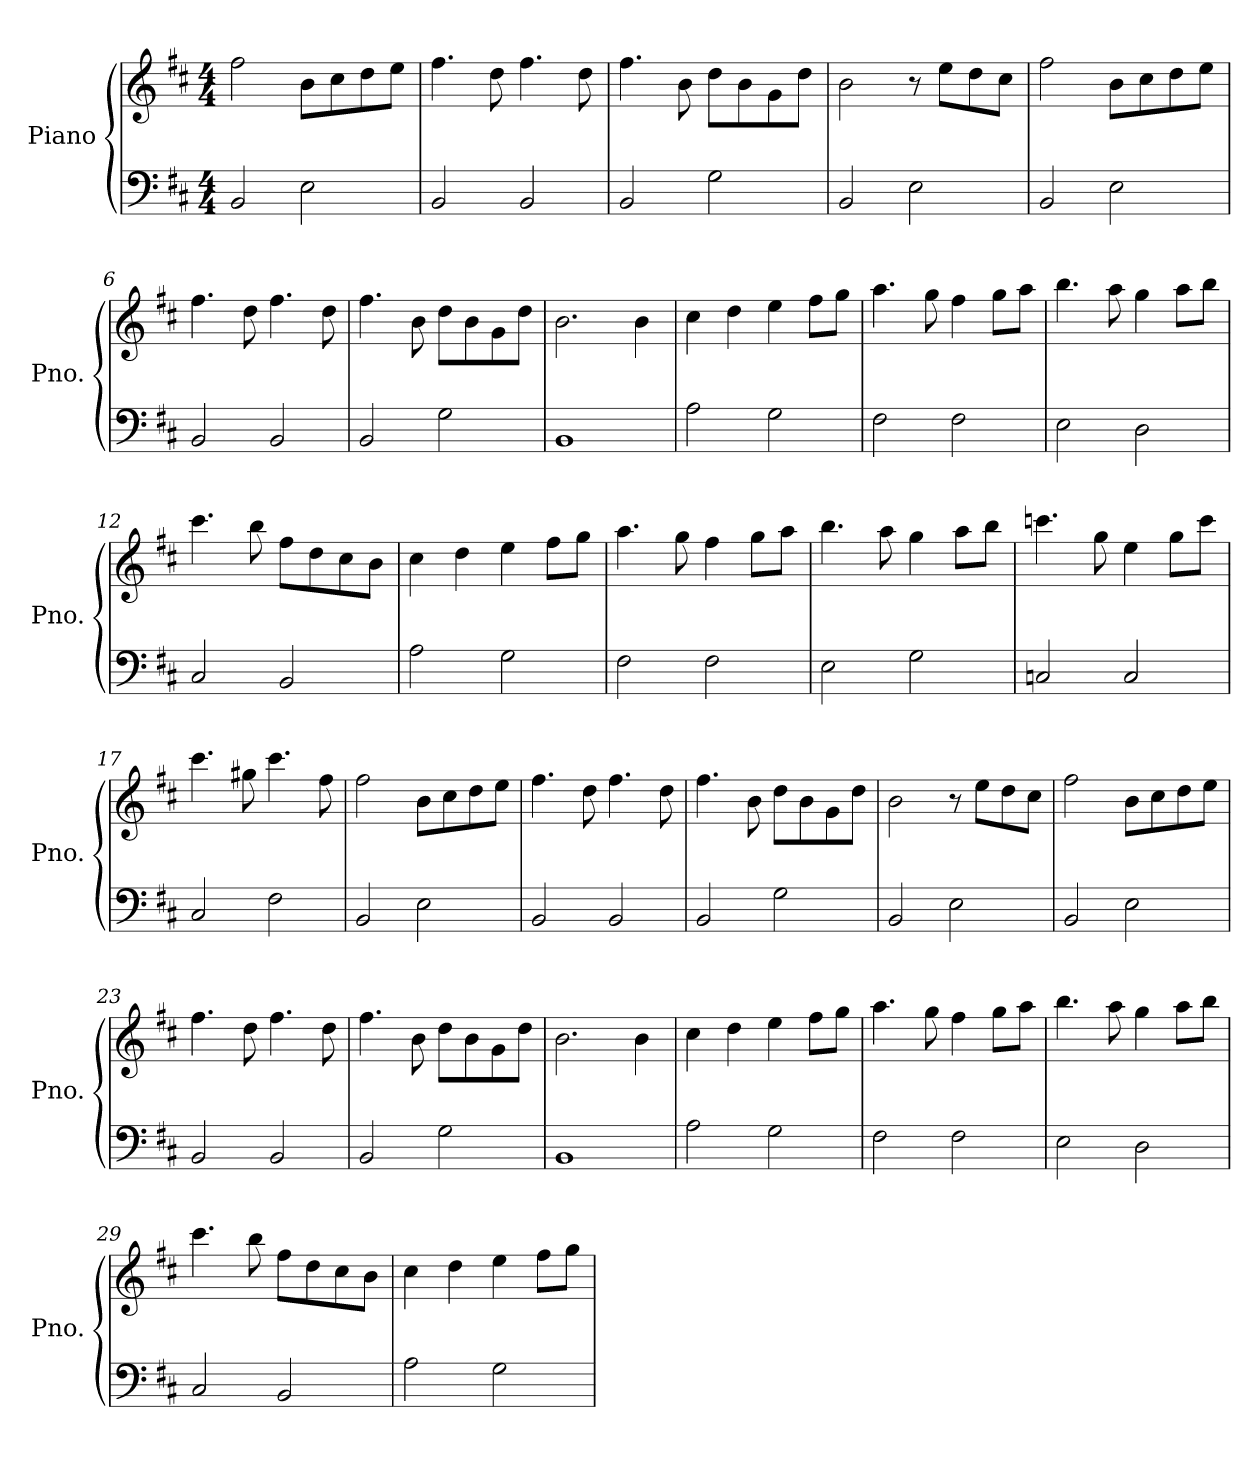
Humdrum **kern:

**kern	**kern
*part1	*part1
*staff2	*staff1
*I"Piano	*
*I'Pno.	*
*clefF4	*clefG2
*k[f#c#]	*k[f#c#]
*M4/4	*M4/4
*MM80	*MM80
=1	=1
2BB/	2ff#\
2E\	8b\L
.	8cc#\
.	8dd\
.	8ee\J
=2	=2
2BB/	4.ff#\
.	8dd\
2BB/	4.ff#\
.	8dd\
=3	=3
2BB/	4.ff#\
.	8b\
2G\	8dd\L
.	8b\
.	8g\
.	8dd\J
=4	=4
2BB/	2b\
2E\	8r
.	8ee\L
.	8dd\
.	8cc#\J
=5	=5
2BB/	2ff#\
2E\	8b\L
.	8cc#\
.	8dd\
.	8ee\J
=6	=6
2BB/	4.ff#\
.	8dd\
2BB/	4.ff#\
.	8dd\
=7	=7
2BB/	4.ff#\
.	8b\
2G\	8dd\L
.	8b\
.	8g\
.	8dd\J
!!LO:LB:g=z
=8	=8
1BB	2.b\
.	4b\
=9	=9
2A\	4cc#\
.	4dd\
2G\	4ee\
.	8ff#\L
.	8gg\J
=10	=10
2F#\	4.aa\
.	8gg\
2F#\	4ff#\
.	8gg\L
.	8aa\J
=11	=11
2E\	4.bb\
.	8aa\
2D\	4gg\
.	8aa\L
.	8bb\J
=12	=12
2C#/	4.ccc#\
.	8bb\
2BB/	8ff#\L
.	8dd\
.	8cc#\
.	8b\J
=13	=13
2A\	4cc#\
.	4dd\
2G\	4ee\
.	8ff#\L
.	8gg\J
=14	=14
2F#\	4.aa\
.	8gg\
2F#\	4ff#\
.	8gg\L
.	8aa\J
!!LO:LB:g=z
=15	=15
2E\	4.bb\
.	8aa\
2G\	4gg\
.	8aa\L
.	8bb\J
=16	=16
2Cn/	4.cccn\
.	8gg\
2C/	4ee\
.	8gg\L
.	8ccc\J
=17	=17
2C#/	4.ccc#\
.	8gg#X\
2F#\	4.ccc#\
.	8ff#\
=18	=18
2BB/	2ff#\
2E\	8b\L
.	8cc#\
.	8dd\
.	8ee\J
=19	=19
2BB/	4.ff#\
.	8dd\
2BB/	4.ff#\
.	8dd\
=20	=20
2BB/	4.ff#\
.	8b\
2G\	8dd\L
.	8b\
.	8g\
.	8dd\J
=21	=21
2BB/	2b\
2E\	8r
.	8ee\L
.	8dd\
.	8cc#\J
!!LO:LB:g=z
=22	=22
2BB/	2ff#\
2E\	8b\L
.	8cc#\
.	8dd\
.	8ee\J
=23	=23
2BB/	4.ff#\
.	8dd\
2BB/	4.ff#\
.	8dd\
=24	=24
2BB/	4.ff#\
.	8b\
2G\	8dd\L
.	8b\
.	8g\
.	8dd\J
=25	=25
1BB	2.b\
.	4b\
=26	=26
2A\	4cc#\
.	4dd\
2G\	4ee\
.	8ff#\L
.	8gg\J
=27	=27
2F#\	4.aa\
.	8gg\
2F#\	4ff#\
.	8gg\L
.	8aa\J
=28	=28
2E\	4.bb\
.	8aa\
2D\	4gg\
.	8aa\L
.	8bb\J
!!LO:LB:g=z
=29	=29
2C#/	4.ccc#\
.	8bb\
2BB/	8ff#\L
.	8dd\
.	8cc#\
.	8b\J
=30	=30
2A\	4cc#\
.	4dd\
2G\	4ee\
.	8ff#\L
.	8gg\J
=	=
*-	*-
